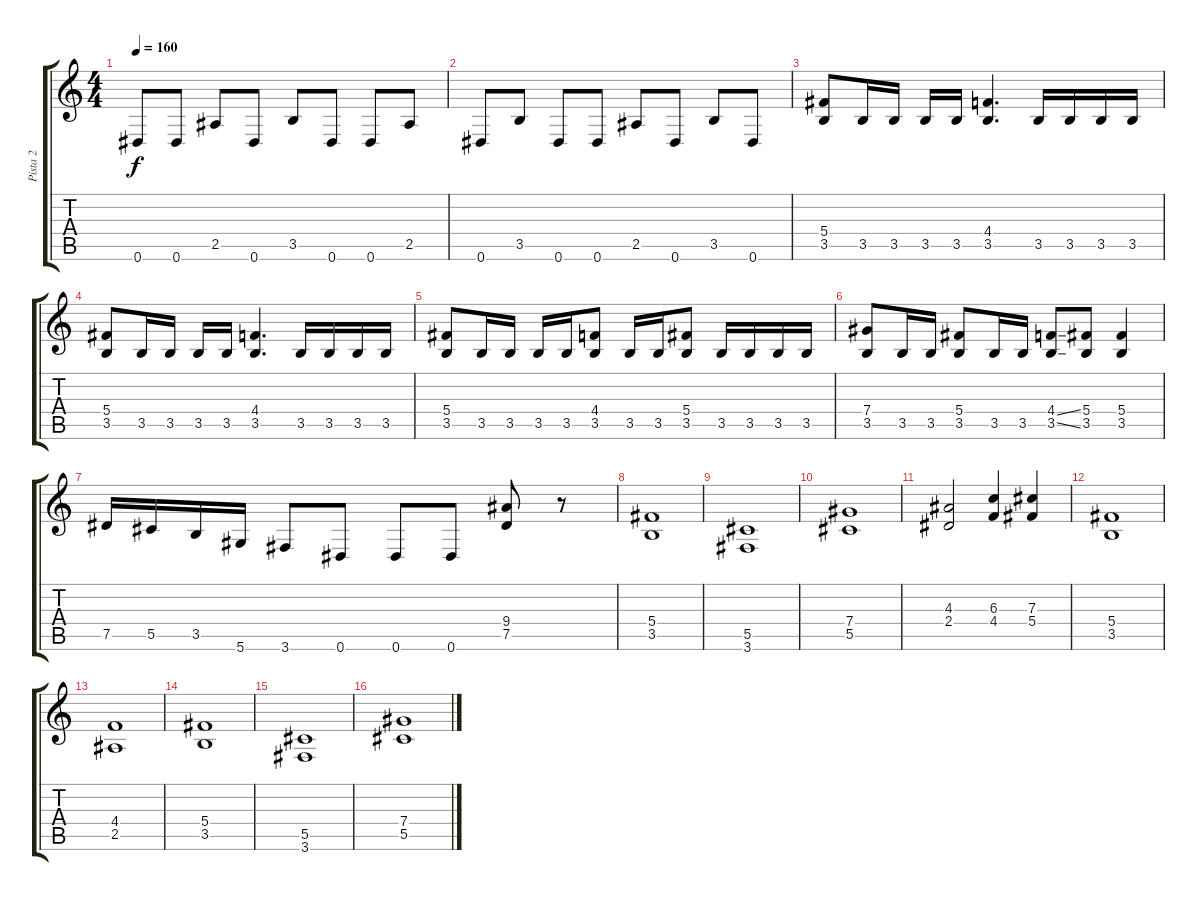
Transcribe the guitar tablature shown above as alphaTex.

\track ("Pista 2" "Pista 2") {instrument distortionguitar}
\staff {score tabs}
\tuning (Eb4 Bb3 Gb3 Db3 Ab2 Eb2) {hide}
\ts (4 4)
\tempo 160
\clef g2
\ks c
0.6.8{dy f} 0.6.8 2.5.8 0.6.8 3.5.8 0.6.8 0.6.8 2.5.8 |
0.6.8 3.5.8 0.6.8 0.6.8 2.5.8 0.6.8 3.5.8 0.6.8 |
(5.4 3.5).8 3.5.16 3.5.16 3.5.16 3.5.16 (4.4 3.5).4{d} 3.5.16 3.5.16 3.5.16 3.5.16 |
(5.4 3.5).8 3.5.16 3.5.16 3.5.16 3.5.16 (4.4 3.5).4{d} 3.5.16 3.5.16 3.5.16 3.5.16 |
(5.4 3.5).8 3.5.16 3.5.16 3.5.16 3.5.16 (4.4 3.5).8 3.5.16 3.5.16 (5.4 3.5).8 3.5.16 3.5.16 3.5.16 3.5.16 |
(7.4 3.5).8 3.5.16 3.5.16 (5.4 3.5).8 3.5.16 3.5.16 (4.4{ss} 3.5{ss}).8 (5.4 3.5).8 (5.4 3.5).4 |
7.5.16 5.5.16 3.5.16 5.6.16 3.6.8 0.6.8 0.6.8 0.6.8 (9.4 7.5).8 r.8 |
(5.4 3.5).1 |
(5.5 3.6).1 |
(7.4 5.5).1 |
(4.3 2.4).2 (6.3 4.4).4 (7.3 5.4).4 |
(5.4 3.5).1 |
(4.4 2.5).1 |
(5.4 3.5).1 |
(5.5 3.6).1 |
(7.4 5.5).1
